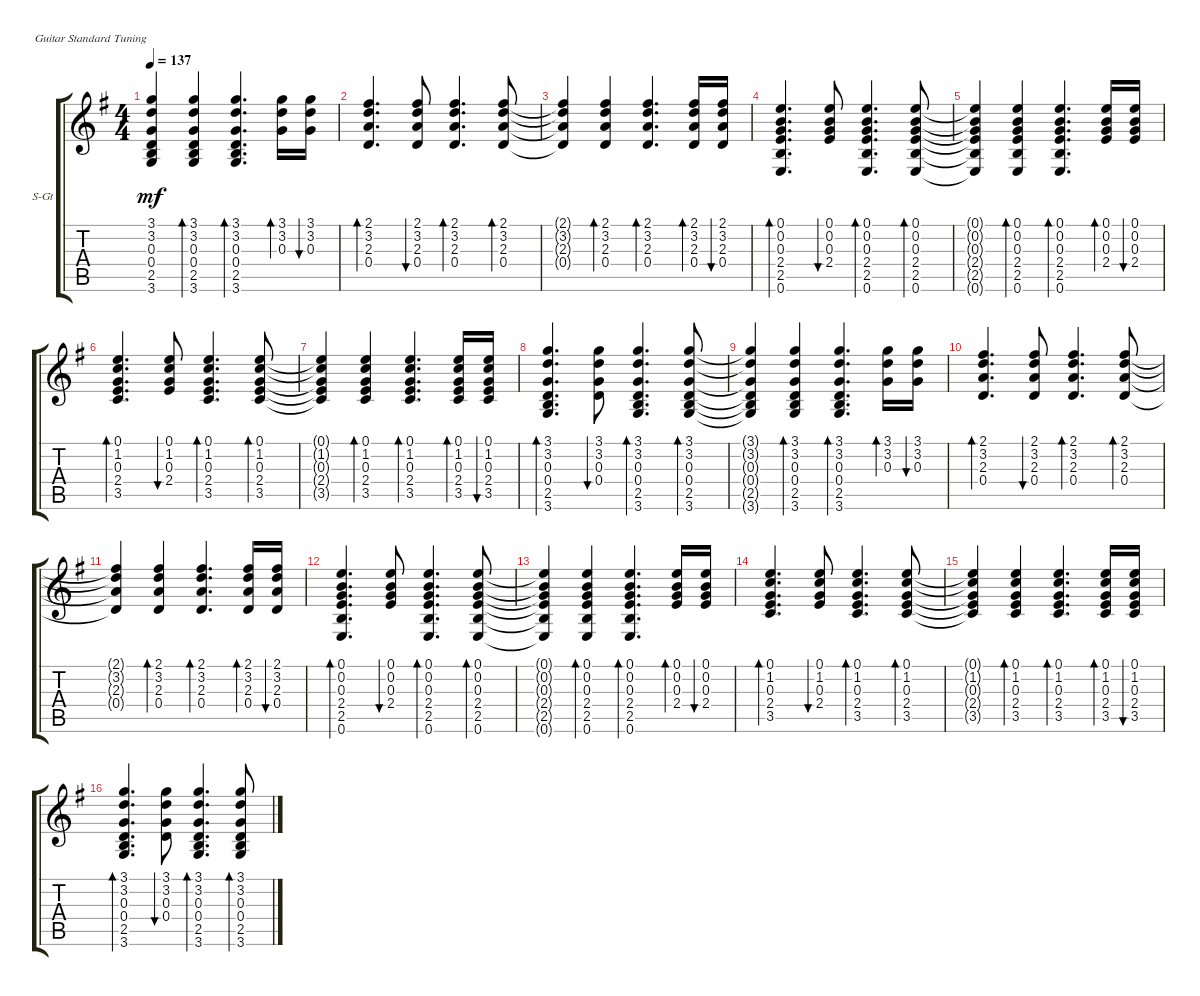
\defaultSystemsLayout 4
\bracketExtendMode groupsimilarinstruments
\firstSystemTrackNameOrientation horizontal
\otherSystemsTrackNameOrientation horizontal
\track ("Acoustic Guitar II" "S-Gt") {instrument acousticguitarsteel}
\staff {score tabs}
\tuning (E4 B3 G3 D3 A2 E2)
\ts (4 4)
\tempo 137
\clef g2
\scale
0.5
\ks eminor
(3.1{t} 3.2{t} 0.3{t} 0.4{t} 3.6{t} 2.5{t}).4{dy mf} (3.6 2.5 0.4 0.3 3.2 3.1).4{bd 114} (3.6 2.5 0.4 0.3 3.2 3.1).4{d bd 112} (0.3 3.2 3.1).16{bd 111} (3.1 0.3 3.2).16{bu 110} |
\scale
0.5 (0.4 2.3 3.2 2.1).4{d bd 117} (3.2 2.3 0.4 2.1).8{bu 116} (0.4 2.3 3.2 2.1).4{d bd 115} (3.2 2.3 0.4 2.1).8{bd 114} |
\scale
0.5 (3.2{t} 2.3{t} 0.4{t} 2.1{t}).4 (0.4 2.3 3.2 2.1).4{bd 114} (0.4 2.3 3.2 2.1).4{d bd 112} (0.4 2.3 3.2 2.1).16{bd 111} (2.1 2.3 3.2 0.4).16{bu 110} |
\scale
0.5 (0.6 2.5 2.4 0.3 0.2 0.1).4{d bd 117} (0.1 0.2 0.3 2.4).8{bu 116} (0.6 2.5 2.4 0.3 0.2 0.1).4{d bd 115} (0.1 0.2 0.3 2.4 0.6 2.5).8{bd 114} |
\scale
0.5 (0.1{t} 0.2{t} 0.3{t} 2.4{t} 0.6{t} 2.5{t}).4 (0.6 2.5 2.4 0.3 0.2 0.1).4{bd 114} (0.6 2.5 2.4 0.3 0.2 0.1).4{d bd 112} (2.4 0.3 0.2 0.1).16{bd 111} (0.1 0.3 0.2 2.4).16{bu 110} |
\scale
0.5 (3.5 2.4 0.3 1.2 0.1).4{d bd 117} (0.1 1.2 0.3 2.4).8{bu 116} (3.5 2.4 0.3 1.2 0.1).4{d bd 115} (0.1 1.2 0.3 2.4 3.5).8{bd 114} |
\scale
0.5 (0.1{t} 1.2{t} 0.3{t} 2.4{t} 3.5{t}).4 (3.5 2.4 0.3 1.2 0.1).4{bd 114} (3.5 2.4 0.3 1.2 0.1).4{d bd 112} (2.4 0.3 1.2 0.1 3.5).16{bd 111} (0.1 0.3 1.2 2.4 3.5).16{bu 110} |
\scale
0.5 (3.6 2.5 0.4 0.3 3.2 3.1).4{d bd 117} (3.1 3.2 0.3 0.4).8{bu 116} (3.6 2.5 0.4 0.3 3.2 3.1).4{d bd 115} (3.1 3.2 0.3 0.4 3.6 2.5).8{bd 114} |
\scale
0.5 (3.1{t} 3.2{t} 0.3{t} 0.4{t} 3.6{t} 2.5{t}).4 (3.6 2.5 0.4 0.3 3.2 3.1).4{bd 114} (3.6 2.5 0.4 0.3 3.2 3.1).4{d bd 112} (0.3 3.2 3.1).16{bd 111} (3.1 0.3 3.2).16{bu 110} |
\scale
0.5 (0.4 2.3 3.2 2.1).4{d bd 117} (3.2 2.3 0.4 2.1).8{bu 116} (0.4 2.3 3.2 2.1).4{d bd 115} (3.2 2.3 0.4 2.1).8{bd 114} |
\scale
0.5 (3.2{t} 2.3{t} 0.4{t} 2.1{t}).4 (0.4 2.3 3.2 2.1).4{bd 114} (0.4 2.3 3.2 2.1).4{d bd 112} (0.4 2.3 3.2 2.1).16{bd 111} (2.1 2.3 3.2 0.4).16{bu 110} |
\scale
0.5 (0.6 2.5 2.4 0.3 0.2 0.1).4{d bd 117} (0.1 0.2 0.3 2.4).8{bu 116} (0.6 2.5 2.4 0.3 0.2 0.1).4{d bd 115} (0.1 0.2 0.3 2.4 0.6 2.5).8{bd 114} |
\scale
0.5 (0.1{t} 0.2{t} 0.3{t} 2.4{t} 0.6{t} 2.5{t}).4 (0.6 2.5 2.4 0.3 0.2 0.1).4{bd 114} (0.6 2.5 2.4 0.3 0.2 0.1).4{d bd 112} (2.4 0.3 0.2 0.1).16{bd 111} (0.1 0.3 0.2 2.4).16{bu 110} |
\scale
0.5 (3.5 2.4 0.3 1.2 0.1).4{d bd 117} (0.1 1.2 0.3 2.4).8{bu 116} (3.5 2.4 0.3 1.2 0.1).4{d bd 115} (0.1 1.2 0.3 2.4 3.5).8{bd 114} |
\scale
0.5 (0.1{t} 1.2{t} 0.3{t} 2.4{t} 3.5{t}).4 (3.5 2.4 0.3 1.2 0.1).4{bd 114} (3.5 2.4 0.3 1.2 0.1).4{d bd 112} (2.4 0.3 1.2 0.1 3.5).16{bd 111} (0.1 0.3 1.2 2.4 3.5).16{bu 110} |
\scale
0.5 (3.6 2.5 0.4 0.3 3.2 3.1).4{d bd 117} (3.1 3.2 0.3 0.4).8{bu 116} (3.6 2.5 0.4 0.3 3.2 3.1).4{d bd 115} (3.1 3.2 0.3 0.4 3.6 2.5).8{bd 114}
